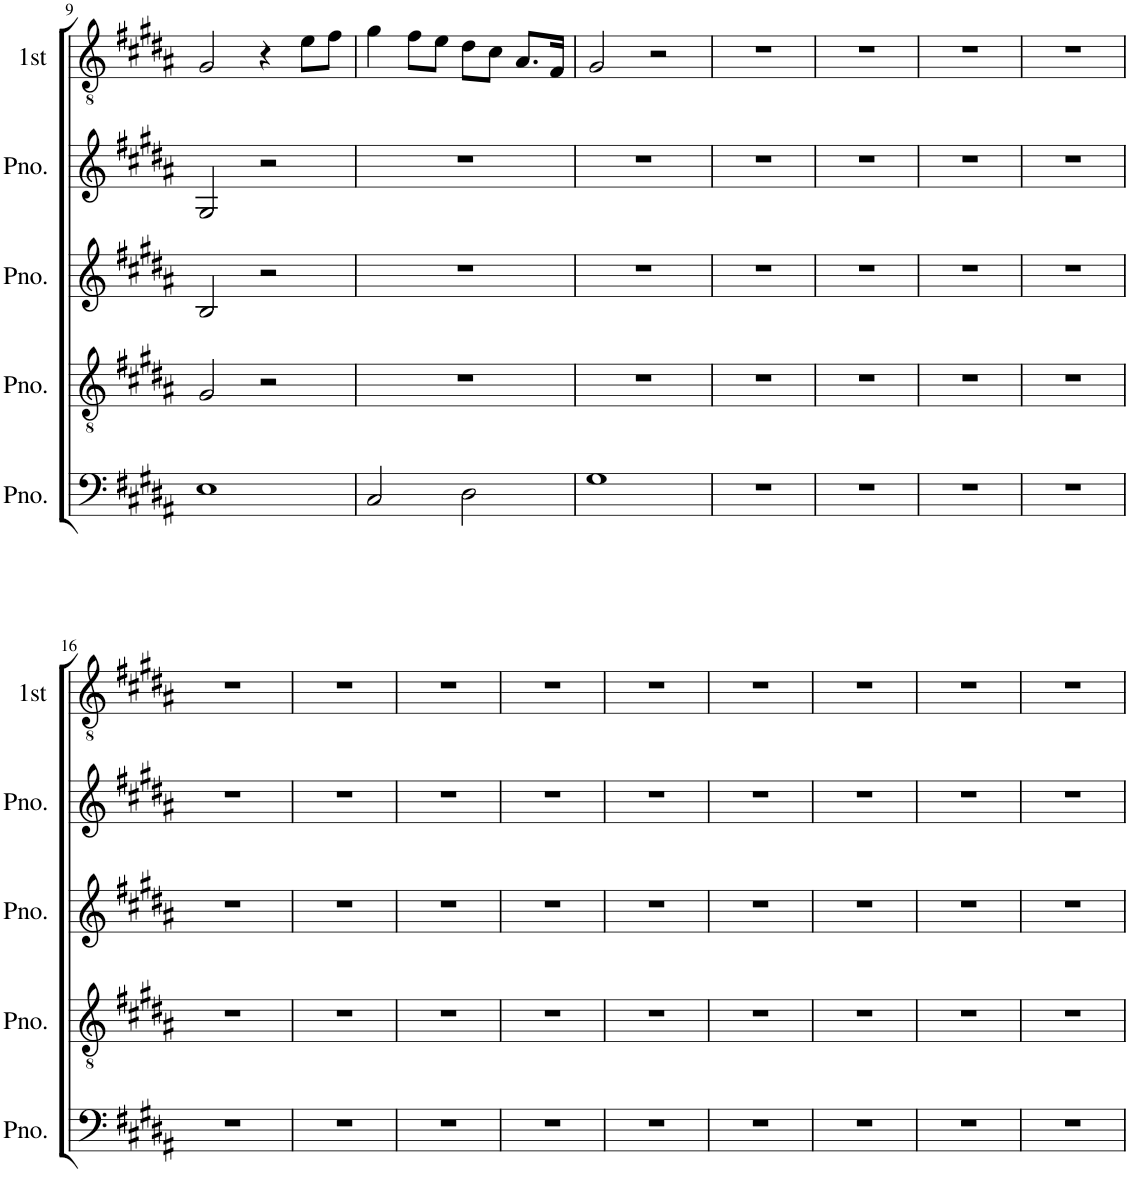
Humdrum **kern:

**kern	**kern	**kern	**kern	**kern
*part5	*part4	*part3	*part2	*part1
*staff5	*staff4	*staff3	*staff2	*staff1
*I"ピアノ	*I"ピアノ	*I"ピアノ	*I"ピアノ	*I"1st
*	*	*	*	*I'1st
!!LO:PB:g=z
*clefF4	*clefGv2	*clefG2	*clefG2	*clefGv2
*k[f#c#g#d#a#]	*k[f#c#g#d#a#]	*k[f#c#g#d#a#]	*k[f#c#g#d#a#]	*k[f#c#g#d#a#]
*M4/4	*M4/4	*M4/4	*M4/4	*M4/4
=9	=9	=9	=9	=9
1E	2G#/	2B/	2G#/	2G#/
.	2r	2r	2r	4r
.	.	.	.	8e\L
.	.	.	.	8f#\J
=10	=10	=10	=10	=10
2C#/	1r	1r	1r	4g#\
.	.	.	.	8f#\L
.	.	.	.	8e\J
2D#\	.	.	.	8d#\L
.	.	.	.	8c#\J
.	.	.	.	8.A#/L
.	.	.	.	16F#/Jk
=11	=11	=11	=11	=11
1G#	1r	1r	1r	2G#/
.	.	.	.	2r
=12	=12	=12	=12	=12
1r	1r	1r	1r	1r
=13	=13	=13	=13	=13
1r	1r	1r	1r	1r
=14	=14	=14	=14	=14
1r	1r	1r	1r	1r
=15	=15	=15	=15	=15
1r	1r	1r	1r	1r
!!LO:LB:g=z
=16	=16	=16	=16	=16
1r	1r	1r	1r	1r
=17	=17	=17	=17	=17
1r	1r	1r	1r	1r
=18	=18	=18	=18	=18
1r	1r	1r	1r	1r
=19	=19	=19	=19	=19
1r	1r	1r	1r	1r
=20	=20	=20	=20	=20
1r	1r	1r	1r	1r
=21	=21	=21	=21	=21
1r	1r	1r	1r	1r
=22	=22	=22	=22	=22
1r	1r	1r	1r	1r
=23	=23	=23	=23	=23
1r	1r	1r	1r	1r
=24	=24	=24	=24	=24
1r	1r	1r	1r	1r
=	=	=	=	=
*-	*-	*-	*-	*-
